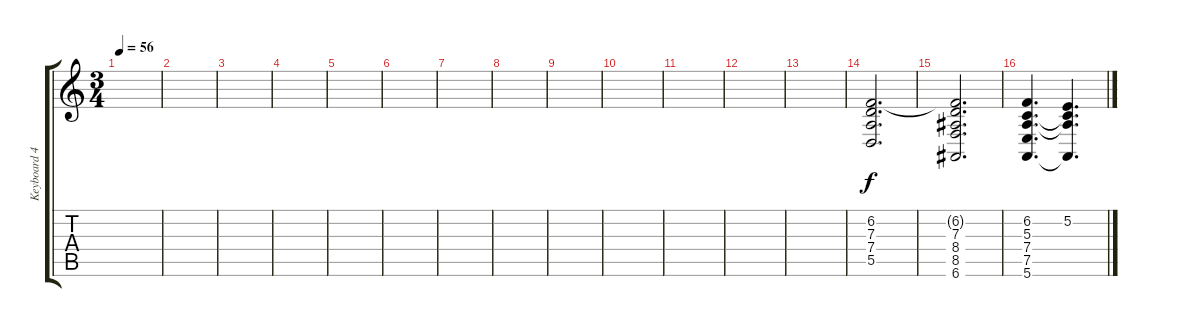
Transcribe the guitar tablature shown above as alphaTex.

\track ("Keyboard 4" "Keyboard 4") {instrument pad2warm}
\staff {score tabs}
\tuning (E4 B3 G3 D3 A2 E2) {hide}
\ts (3 4)
\tempo 56
\clef g2
\ks c
|
|
|
|
|
|
|
|
|
|
|
|
|
(6.2 7.3 7.4 5.5).2{d} |
(6.2{t} 7.3 8.4 8.5 6.6).2{d} |
(6.2 5.3 7.4 7.5 5.6).4{d} (5.2 5.3{t} 7.4{t} 5.6{t}).4{d}
